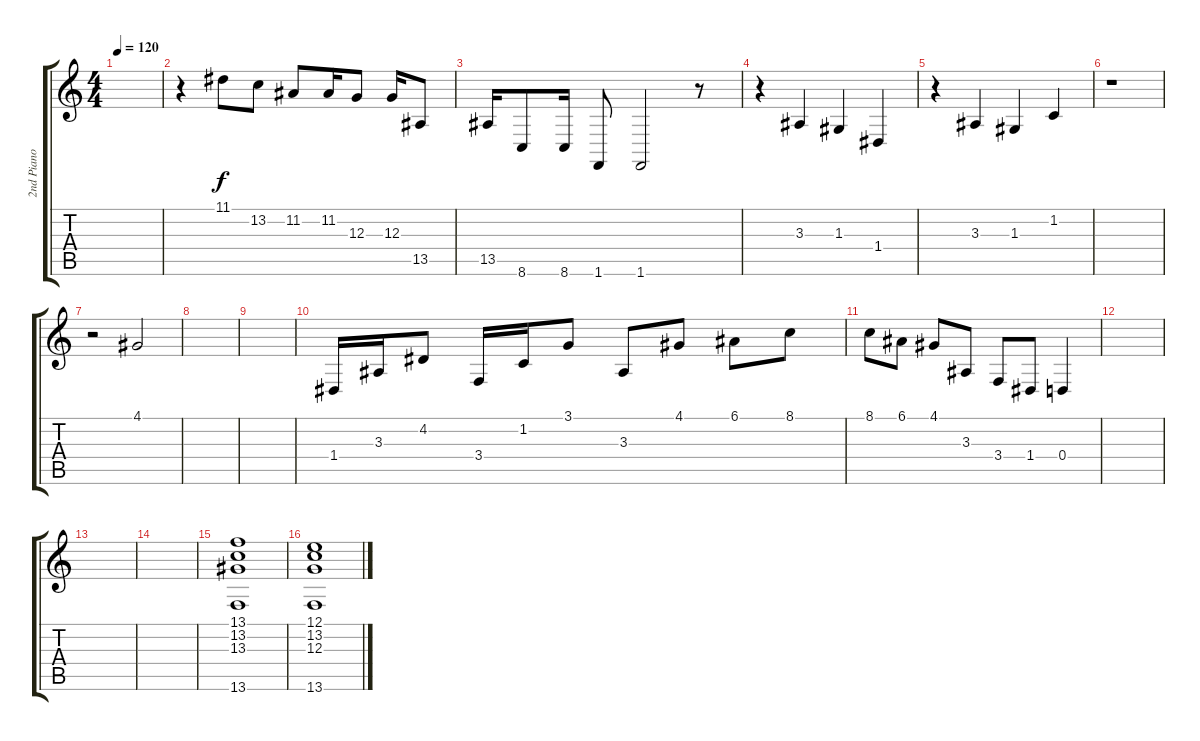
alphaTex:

\track ("2nd Piano" "2nd Piano") {instrument acousticgrandpiano}
\staff {score tabs}
\tuning (E4 B3 G3 D3 A2 E2) {hide}
\ts (4 4)
\tempo 120
\clef g2
\ks c
|
r.4 11.1.8 13.2.8 11.2.8 11.2.16 12.3.8 12.3.16 13.5.8 |
13.5.16 8.6.8 8.6.16 1.6.8 1.6.2 r.8 |
r.4 3.3.4 1.3.4 1.4.4 |
r.4 3.3.4 1.3.4 1.2.4 |
r.1 |
r.2 4.1.2 |
|
|
1.4.16 3.3.16 4.2.8 3.4.16 1.2.16 3.1.8 3.3.8 4.1.8 6.1.8 8.1.8 |
8.1.8 6.1.8 4.1.8 3.3.8 3.4.8 1.4.8 0.4.4 |
|
|
|
(13.1 13.2 13.3 13.6).1 |
(12.1 13.2 12.3 13.6).1
